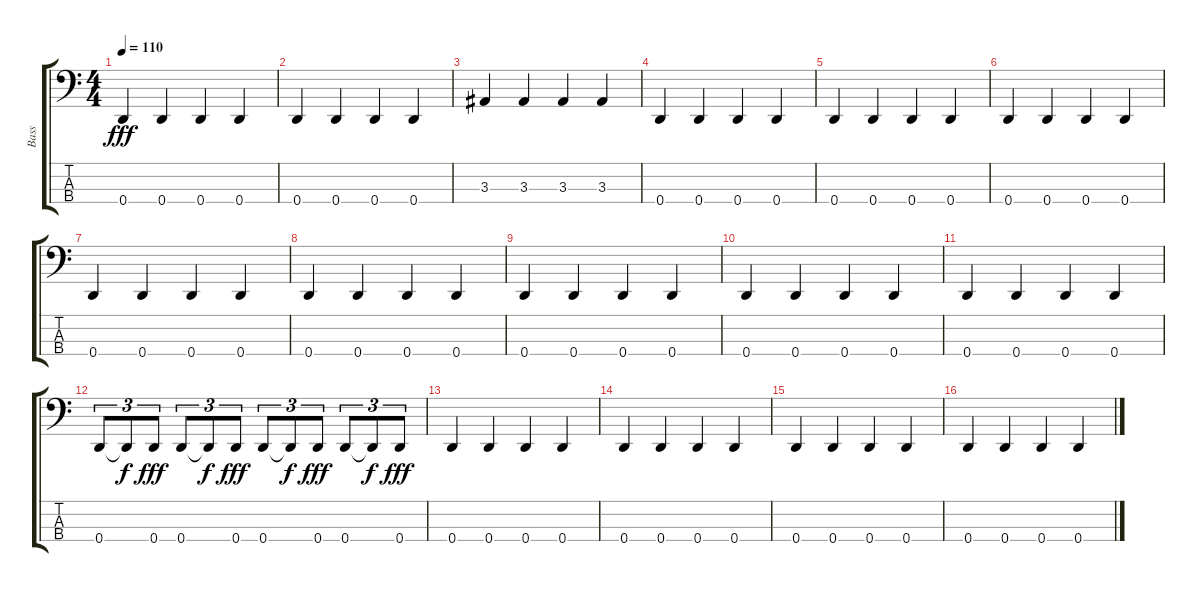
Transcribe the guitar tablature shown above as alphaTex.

\track ("Bass" "Bass") {instrument electricbassfinger}
\staff {score tabs}
\tuning (F2 C2 G1 D1) {hide}
\ts (4 4)
\tempo 110
\clef f4
\ks c
0.4.4{dy fff} 0.4.4 0.4.4 0.4.4 |
0.4.4 0.4.4 0.4.4 0.4.4 |
3.3.4 3.3.4 3.3.4 3.3.4 |
0.4.4 0.4.4 0.4.4 0.4.4 |
0.4.4 0.4.4 0.4.4 0.4.4 |
0.4.4 0.4.4 0.4.4 0.4.4 |
0.4.4 0.4.4 0.4.4 0.4.4 |
0.4.4 0.4.4 0.4.4 0.4.4 |
0.4.4 0.4.4 0.4.4 0.4.4 |
0.4.4 0.4.4 0.4.4 0.4.4 |
0.4.4 0.4.4 0.4.4 0.4.4 |
0.4.8{tu (3 2)} 0.4{t}.8{tu (3 2) dy f} 0.4.8{tu (3 2) dy fff} 0.4.8{tu (3 2)} 0.4{t}.8{tu (3 2) dy f} 0.4.8{tu (3 2) dy fff} 0.4.8{tu (3 2)} 0.4{t}.8{tu (3 2) dy f} 0.4.8{tu (3 2) dy fff} 0.4.8{tu (3 2)} 0.4{t}.8{tu (3 2) dy f} 0.4.8{tu (3 2) dy fff} |
0.4.4 0.4.4 0.4.4 0.4.4 |
0.4.4 0.4.4 0.4.4 0.4.4 |
0.4.4 0.4.4 0.4.4 0.4.4 |
0.4.4 0.4.4 0.4.4 0.4.4
